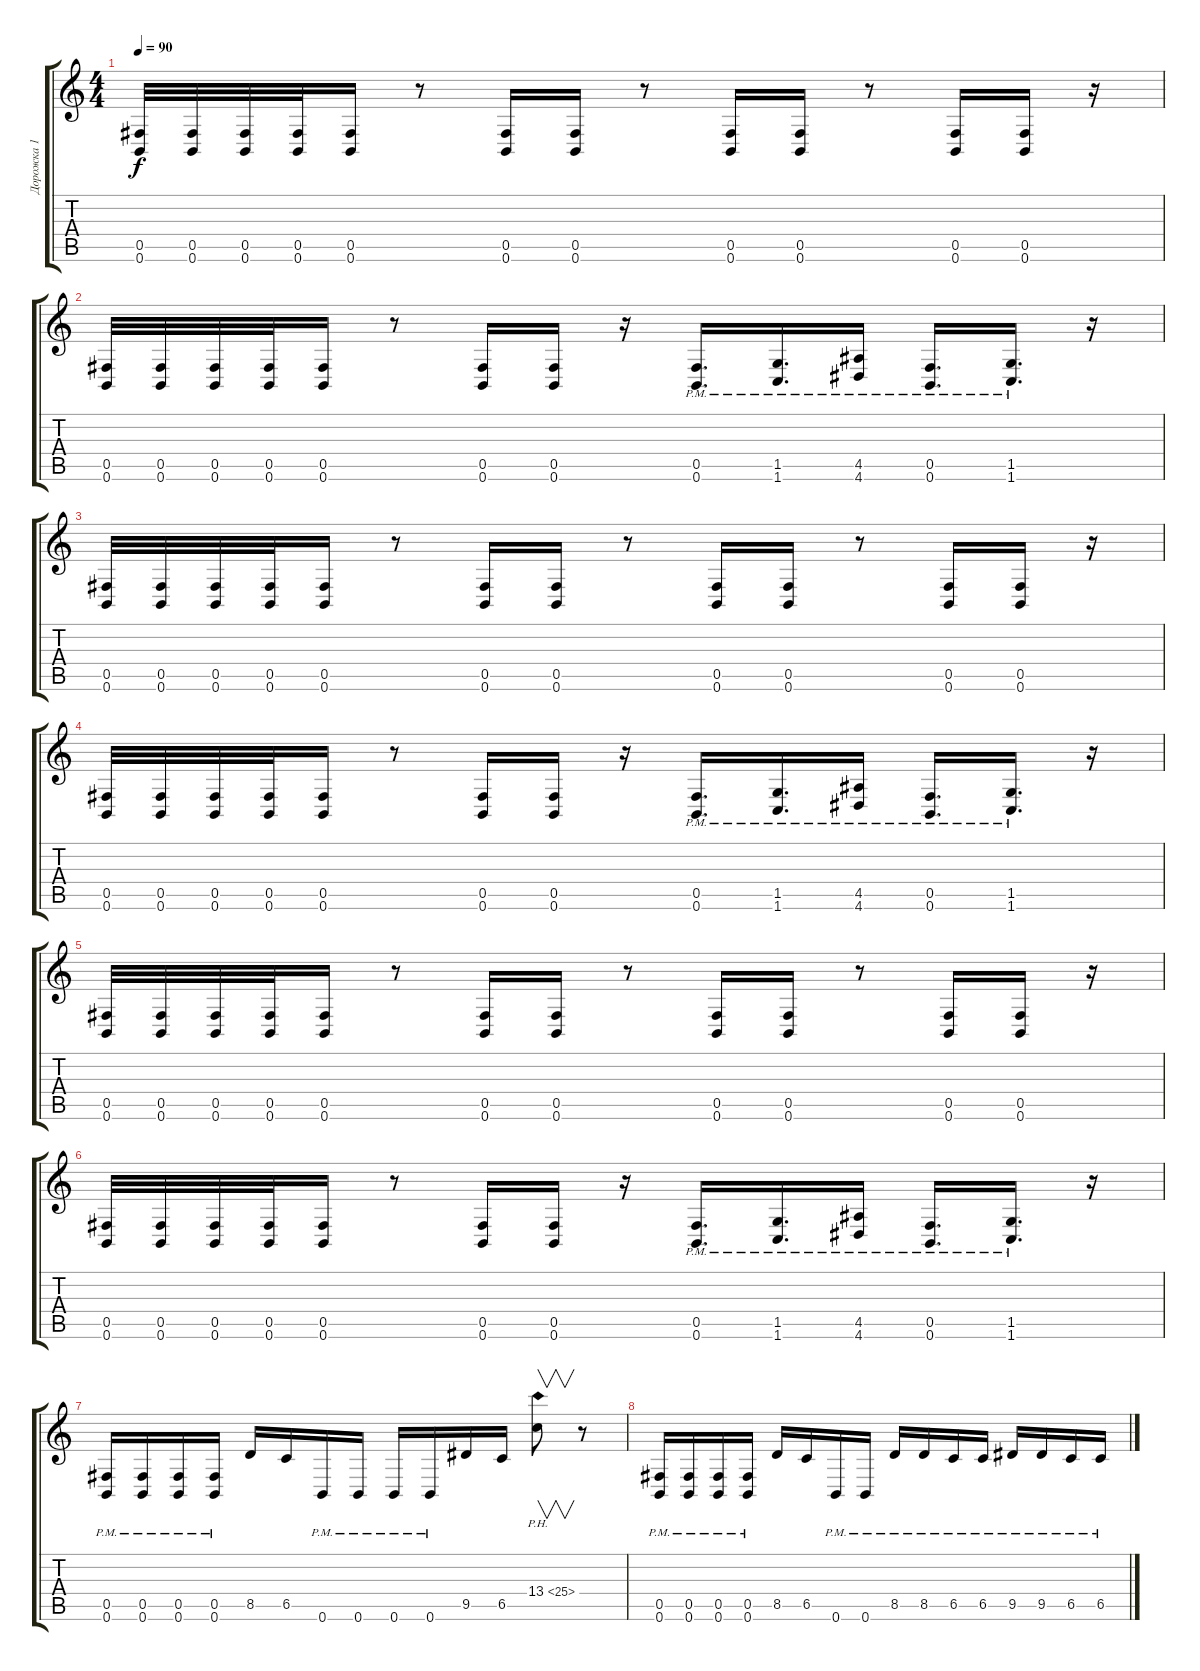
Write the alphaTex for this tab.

\track ("Дорожка 1" "Дорожка 1") {instrument distortionguitar}
\staff {score tabs}
\tuning (Db4 Ab3 E3 B2 Gb2 B1) {hide}
\ts (4 4)
\tempo 90
\clef g2
\ks c
(0.5 0.6).32{dy f} (0.5 0.6).32 (0.5 0.6).32 (0.5 0.6).32 (0.5 0.6).16 r.8 (0.5 0.6).16 (0.5 0.6).16 r.8 (0.5 0.6).16 (0.5 0.6).16 r.8 (0.5 0.6).16 (0.5 0.6).16 r.16 |
(0.5 0.6).32 (0.5 0.6).32 (0.5 0.6).32 (0.5 0.6).32 (0.5 0.6).16 r.8 (0.5 0.6).16 (0.5 0.6).16 r.16 (0.5{pm} 0.6{pm}).16{d} (1.5{pm} 1.6{pm}).16{d} (4.5{pm} 4.6{pm}).16 (0.5{pm} 0.6{pm}).16{d} (1.5{pm} 1.6{pm}).16{d} r.16 |
(0.5 0.6).32 (0.5 0.6).32 (0.5 0.6).32 (0.5 0.6).32 (0.5 0.6).16 r.8 (0.5 0.6).16 (0.5 0.6).16 r.8 (0.5 0.6).16 (0.5 0.6).16 r.8 (0.5 0.6).16 (0.5 0.6).16 r.16 |
(0.5 0.6).32 (0.5 0.6).32 (0.5 0.6).32 (0.5 0.6).32 (0.5 0.6).16 r.8 (0.5 0.6).16 (0.5 0.6).16 r.16 (0.5{pm} 0.6{pm}).16{d} (1.5{pm} 1.6{pm}).16{d} (4.5{pm} 4.6{pm}).16 (0.5{pm} 0.6{pm}).16{d} (1.5{pm} 1.6{pm}).16{d} r.16 |
(0.5 0.6).32 (0.5 0.6).32 (0.5 0.6).32 (0.5 0.6).32 (0.5 0.6).16 r.8 (0.5 0.6).16 (0.5 0.6).16 r.8 (0.5 0.6).16 (0.5 0.6).16 r.8 (0.5 0.6).16 (0.5 0.6).16 r.16 |
(0.5 0.6).32 (0.5 0.6).32 (0.5 0.6).32 (0.5 0.6).32 (0.5 0.6).16 r.8 (0.5 0.6).16 (0.5 0.6).16 r.16 (0.5{pm} 0.6{pm}).16{d} (1.5{pm} 1.6{pm}).16{d} (4.5{pm} 4.6{pm}).16 (0.5{pm} 0.6{pm}).16{d} (1.5{pm} 1.6{pm}).16{d} r.16 |
(0.5{pm} 0.6{pm}).16 (0.5{pm} 0.6{pm}).16 (0.5{pm} 0.6{pm}).16 (0.5{pm} 0.6{pm}).16 8.5.16 6.5.16 0.6{pm}.16 0.6{pm}.16 0.6{pm}.16 0.6{pm}.16 9.5.16 6.5.16 13.4{ph 12}.8{v} r.8 |
(0.5{pm} 0.6{pm}).16 (0.5{pm} 0.6{pm}).16 (0.5{pm} 0.6{pm}).16 (0.5{pm} 0.6{pm}).16 8.5.16 6.5.16 0.6{pm}.16 0.6{pm}.16 8.5{pm}.16 8.5{pm}.16 6.5{pm}.16 6.5{pm}.16 9.5{pm}.16 9.5{pm}.16 6.5{pm}.16 6.5{pm}.16
